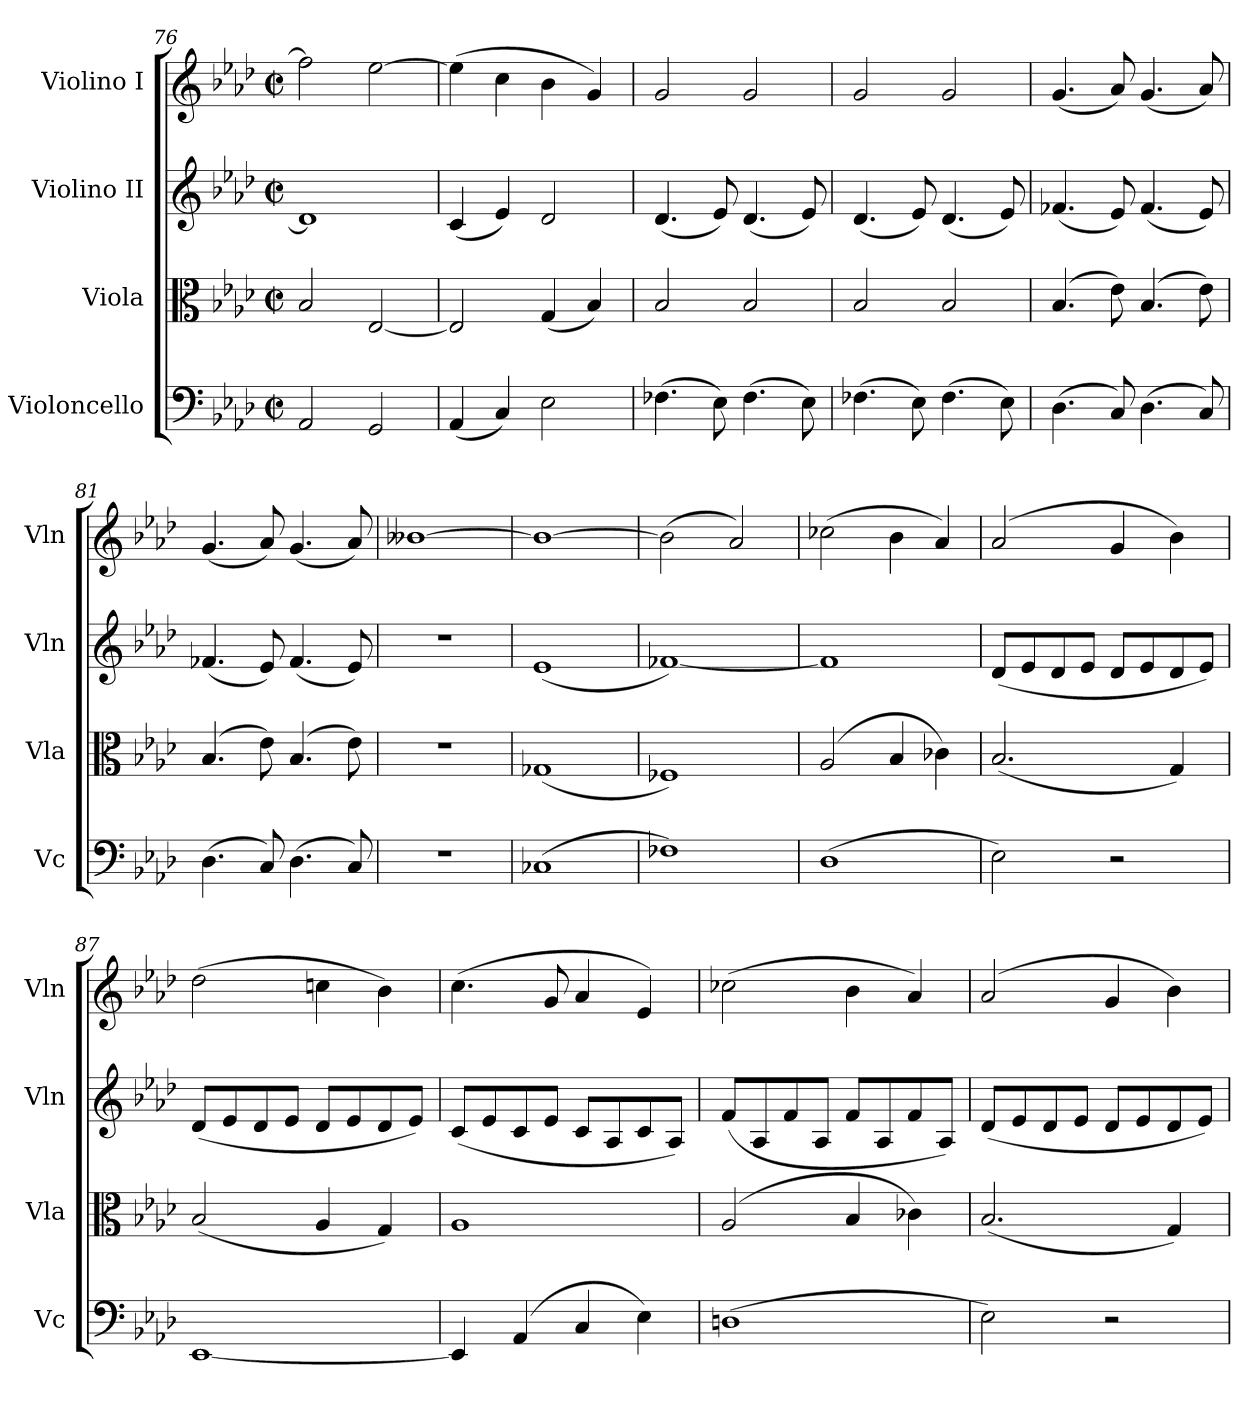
**kern	**kern	**kern	**kern
*part4	*part3	*part2	*part1
*staff4	*staff3	*staff2	*staff1
*I"Violoncello	*I"Viola	*I"Violino II	*I"Violino I
*I'Vc	*I'Vla	*I'Vln	*I'Vln
*clefF4	*clefC3	*clefG2	*clefG2
*k[b-e-a-d-]	*k[b-e-a-d-]	*k[b-e-a-d-]	*k[b-e-a-d-]
*M2/2	*M2/2	*M2/2	*M2/2
*met(c|)	*met(c|)	*met(c|)	*met(c|)
=76	=76	=76	=76
2AA-/	2B-/	1d-]	2ff-\]
2GG/	[2E-/	.	[2ee-\
!!LO:LB:g=z
=77	=77	=77	=77
(4AA-/	2E-/]	(4c/	(4ee-\]
4C/)	.	4e-/)	4cc\
2E-\	(4G/	2d-/	4b-\
.	4B-/)	.	4g/)
=78	=78	=78	=78
(4.F-X\	2B-/	(4.d-/	2g/
8E-\)	.	8e-/)	.
(4.F-\	2B-/	(4.d-/	2g/
8E-\)	.	8e-/)	.
=79	=79	=79	=79
(4.F-X\	2B-/	(4.d-/	2g/
8E-\)	.	8e-/)	.
(4.F-\	2B-/	(4.d-/	2g/
8E-\)	.	8e-/)	.
=80	=80	=80	=80
(4.D-\	(4.B-/	(4.f-X/	(4.g/
8C/)	8e-\)	8e-/)	8a-/)
(4.D-\	(4.B-/	(4.f-/	(4.g/
8C/)	8e-\)	8e-/)	8a-/)
=81	=81	=81	=81
(4.D-\	(4.B-/	(4.f-X/	(4.g/
8C/)	8e-\)	8e-/)	8a-/)
(4.D-\	(4.B-/	(4.f-/	(4.g/
8C/)	8e-\)	8e-/)	8a-/)
=82	=82	=82	=82
1r	1r	1r	[1b--X
=83	=83	=83	=83
(1C-X	(1G-X	(1e-	1b--_
=84	=84	=84	=84
1F-X)	1F-X)	[1f-X)	(2b--\]
.	.	.	2a-/)
=85	=85	=85	=85
(1D-	(2A-/	1f-]	(2cc-X\
.	4B-/	.	4b-\
.	4c-X\)	.	4a-/)
=86	=86	=86	=86
2E-\)	(2.B-/	(8d-/L	(2a-/
.	.	8e-/	.
.	.	8d-/	.
.	.	8e-/J	.
2r	.	8d-/L	4g/
.	.	8e-/	.
.	4G/)	8d-/	4b-\)
.	.	8e-/J)	.
=87	=87	=87	=87
[1EE-	(2B-/	(8d-/L	(2dd-\
.	.	8e-/	.
.	.	8d-/	.
.	.	8e-/J	.
.	4A-/	8d-/L	4ccn\
.	.	8e-/	.
.	4G/)	8d-/	4b-\)
.	.	8e-/J)	.
!!LO:LB:g=z
=88	=88	=88	=88
4EE-/]	1A-	(8c/L	(4.cc\
.	.	8e-/	.
(4AA-/	.	8c/	.
.	.	8e-/J	8g/
4C/	.	8c/L	4a-/
.	.	8A-/	.
4E-\)	.	8c/	4e-/)
.	.	8A-/J)	.
=89	=89	=89	=89
(1Dn	(2A-/	(8f/L	(2cc-X\
.	.	8A-/	.
.	.	8f/	.
.	.	8A-/J	.
.	4B-/	8f/L	4b-\
.	.	8A-/	.
.	4c-X\)	8f/	4a-/)
.	.	8A-/J)	.
=90	=90	=90	=90
2E-\)	(2.B-/	(8d-/L	(2a-/
.	.	8e-/	.
.	.	8d-/	.
.	.	8e-/J	.
2r	.	8d-/L	4g/
.	.	8e-/	.
.	4G/)	8d-/	4b-\)
.	.	8e-/J)	.
=	=	=	=
*-	*-	*-	*-
